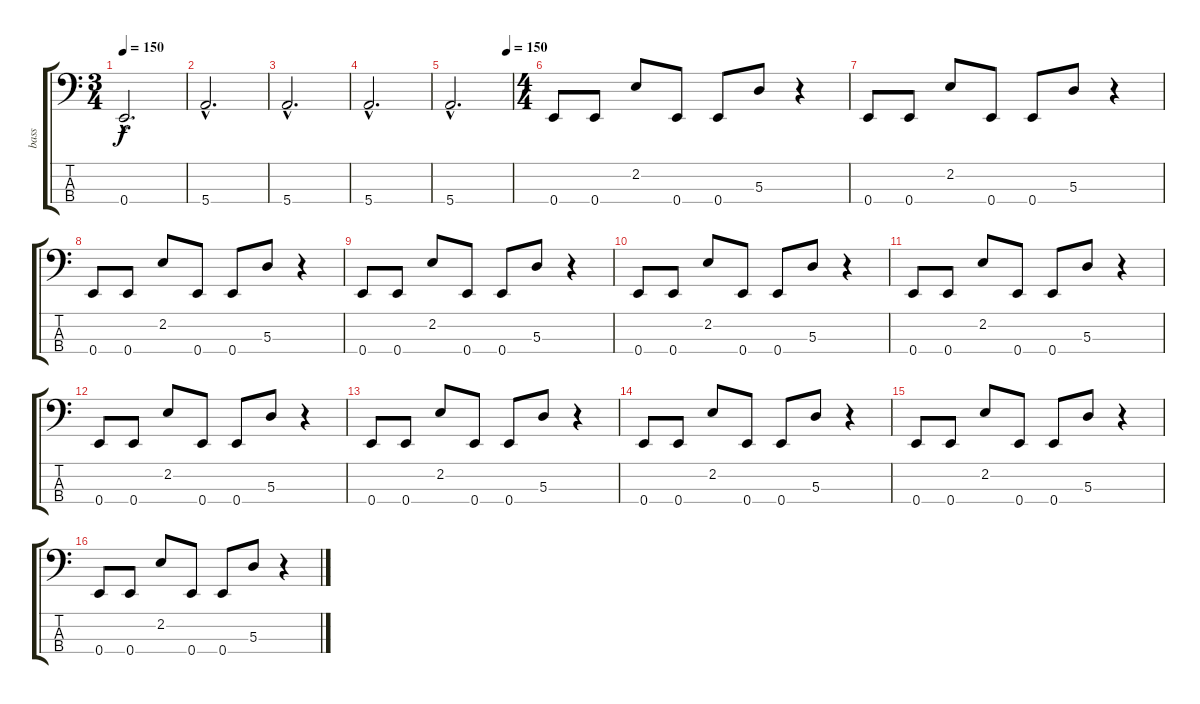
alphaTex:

\track ("bass" "bass") {instrument slapbass1}
\staff {score tabs}
\tuning (G2 D2 A1 E1) {hide}
\ts (3 4)
\tempo 150
\clef f4
\ks c
0.4{hac}.2{d dy f} |
5.4{hac}.2{d} |
5.4{hac}.2{d} |
5.4{hac}.2{d} |
\tempo (150 0.9166666666666666)
5.4{hac}.2{d} |
\ts (4 4)
0.4.8 0.4.8 2.2.8 0.4.8 0.4.8 5.3.8 r.4 |
0.4.8 0.4.8 2.2.8 0.4.8 0.4.8 5.3.8 r.4 |
0.4.8 0.4.8 2.2.8 0.4.8 0.4.8 5.3.8 r.4 |
0.4.8 0.4.8 2.2.8 0.4.8 0.4.8 5.3.8 r.4 |
0.4.8 0.4.8 2.2.8 0.4.8 0.4.8 5.3.8 r.4 |
0.4.8 0.4.8 2.2.8 0.4.8 0.4.8 5.3.8 r.4 |
0.4.8 0.4.8 2.2.8 0.4.8 0.4.8 5.3.8 r.4 |
0.4.8 0.4.8 2.2.8 0.4.8 0.4.8 5.3.8 r.4 |
0.4.8 0.4.8 2.2.8 0.4.8 0.4.8 5.3.8 r.4 |
0.4.8 0.4.8 2.2.8 0.4.8 0.4.8 5.3.8 r.4 |
0.4.8 0.4.8 2.2.8 0.4.8 0.4.8 5.3.8 r.4
